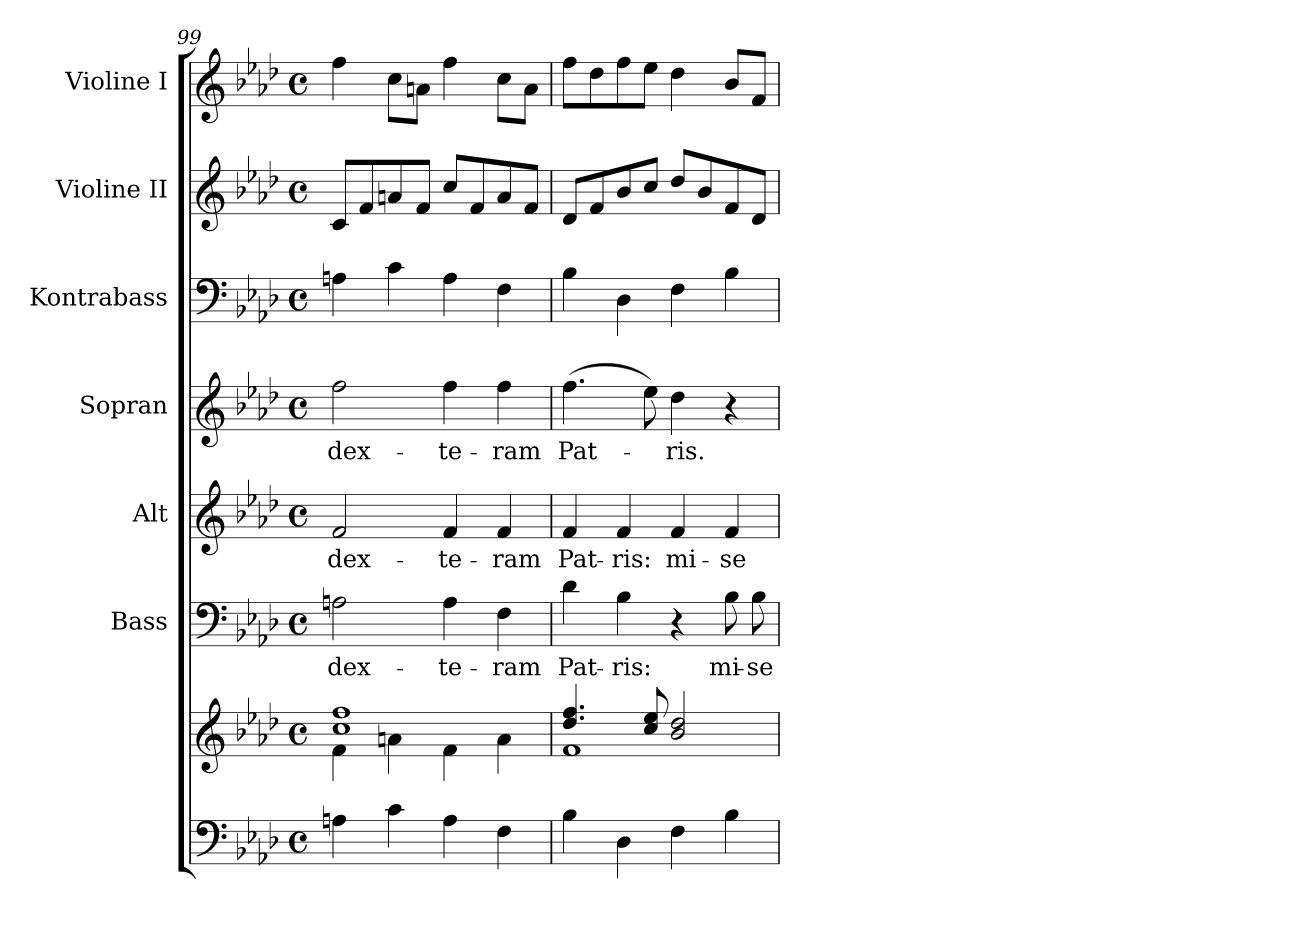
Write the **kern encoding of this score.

**kern	**kern	**kern	**text	**kern	**text	**kern	**text	**kern	**kern	**kern
*part7	*part7	*part6	*part6	*part5	*part5	*part4	*part4	*part3	*part2	*part1
*staff8	*staff7	*staff6	*staff6	*staff5	*staff5	*staff4	*staff4	*staff3	*staff2	*staff1
*	*	*I"Bass	*	*I"Alt	*	*I"Sopran	*	*I"Kontrabass	*I"Violine II	*I"Violine I
*	*	*I'B.	*	*I'A.	*	*I'S.	*	*I'Kb.	*I'Vl. II	*I'Vl. I
*clefF4	*clefG2	*clefF4	*	*clefG2	*	*clefG2	*	*clefF4	*clefG2	*clefG2
*	*	*	*	*	*	*	*	*ITrd7c12	*	*
*k[b-e-a-d-]	*k[b-e-a-d-]	*k[b-e-a-d-]	*	*k[b-e-a-d-]	*	*k[b-e-a-d-]	*	*k[b-e-a-d-]	*k[b-e-a-d-]	*k[b-e-a-d-]
*A-:	*A-:	*A-:	*	*A-:	*	*A-:	*	*A-:	*A-:	*A-:
*M4/4	*M4/4	*M4/4	*	*M4/4	*	*M4/4	*	*M4/4	*M4/4	*M4/4
*met(c)	*met(c)	*met(c)	*	*met(c)	*	*met(c)	*	*met(c)	*met(c)	*met(c)
=99	=99	=99	=99	=99	=99	=99	=99	=99	=99	=99
*	*^	*	*	*	*	*	*	*	*	*
!	!	!	!	!LO:LY:b	!	!LO:LY:b	!	!LO:LY:b	!	!	!
4An\	1cc 1ff	4f\	2An\	dex-	2f/	dex-	2ff\	dex-	4AAn\	8c/L	4ff\
.	.	.	.	.	.	.	.	.	.	8f/	.
4c\	.	4an\	.	.	.	.	.	.	4C\	8an/	8cc\L
.	.	.	.	.	.	.	.	.	.	8f/J	8an\J
!	!	!	!	!LO:LY:b	!	!LO:LY:b	!	!LO:LY:b	!	!	!
4A\	.	4f\	4A\	-te-	4f/	-te-	4ff\	-te-	4AA\	8cc/L	4ff\
.	.	.	.	.	.	.	.	.	.	8f/	.
!	!	!	!	!LO:LY:b	!	!LO:LY:b	!	!LO:LY:b	!	!	!
4F\	.	4a\	4F\	-ram	4f/	-ram	4ff\	-ram	4FF\	8a/	8cc\L
.	.	.	.	.	.	.	.	.	.	8f/J	8a\J
=100	=100	=100	=100	=100	=100	=100	=100	=100	=100	=100	=100
!	!	!	!	!LO:LY:b	!	!LO:LY:b	!	!LO:LY:b	!	!	!
4B-\	4.dd-/ 4.ff/	1f	4d-\	Pat-	4f/	Pat-	(>4.ff\	Pat-	4BB-\	8d-/L	8ff\L
.	.	.	.	.	.	.	.	.	.	8f/	8dd-\
!	!	!	!	!LO:LY:b	!	!LO:LY:b	!	!	!	!	!
4D-\	.	.	4B-\	-ris:	4f/	-ris:	.	.	4DD-\	8b-/	8ff\
.	8cc/ 8ee-/	.	.	.	.	.	8ee-\)	.	.	8cc/J	8ee-\J
!	!	!	!	!	!	!LO:LY:b	!	!LO:LY:b	!	!	!
4F\	2b-/ 2dd-/	.	4r	.	4f/	mi-	4dd-\	-ris.	4FF\	8dd-/L	4dd-\
.	.	.	.	.	.	.	.	.	.	8b-/	.
!	!	!	!	!LO:LY:b	!	!LO:LY:b	!	!	!	!	!
4B-\	.	.	8B-\	mi-	4f/	-se-	4r	.	4BB-\	8f/	8b-/L
!	!	!	!	!LO:LY:b	!	!	!	!	!	!	!
.	.	.	8B-\	-se-	.	.	.	.	.	8d-/J	8f/J
*	*v	*v	*	*	*	*	*	*	*	*	*
=	=	=	=	=	=	=	=	=	=	=
*-	*-	*-	*-	*-	*-	*-	*-	*-	*-	*-
